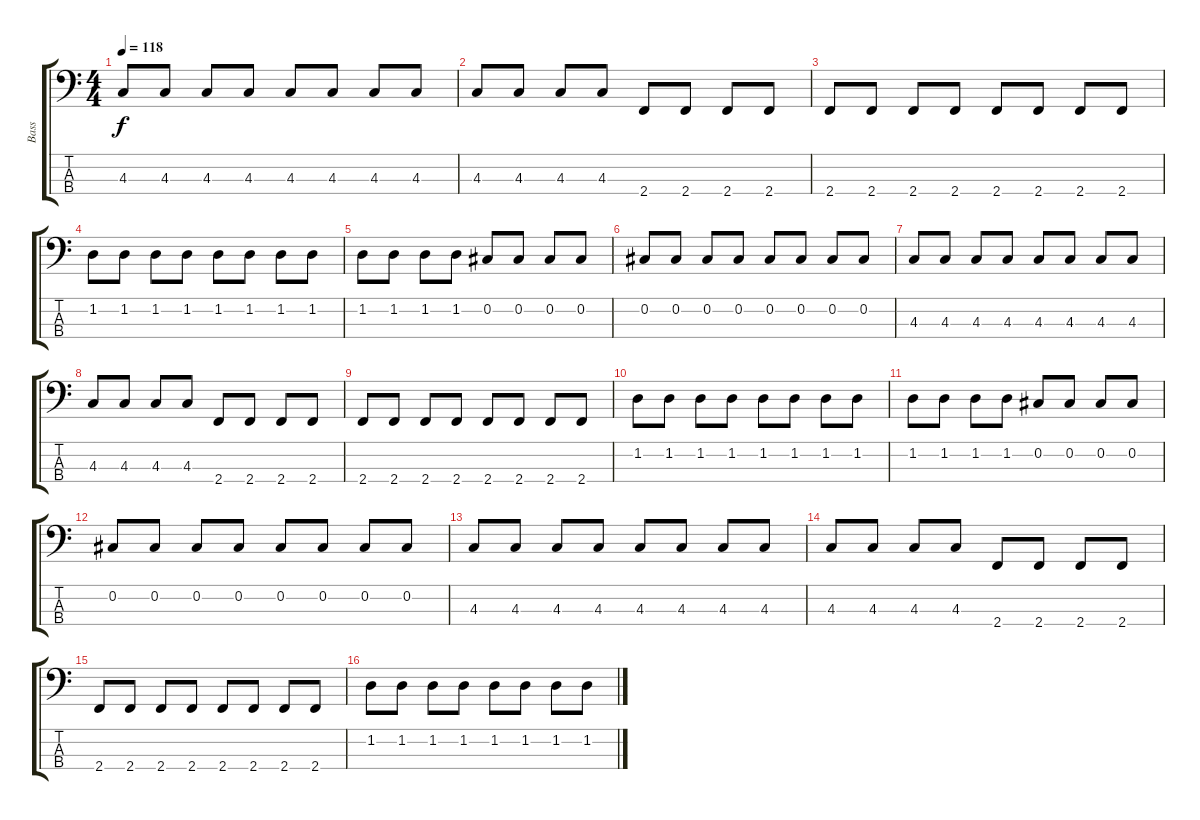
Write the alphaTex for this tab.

\track ("Bass" "Bass") {instrument electricbassfinger}
\staff {score tabs}
\tuning (Gb2 Db2 Ab1 Eb1) {hide}
\ts (4 4)
\tempo 118
\clef f4
\ks c
4.3.8{dy f} 4.3.8 4.3.8 4.3.8 4.3.8 4.3.8 4.3.8 4.3.8 |
4.3.8 4.3.8 4.3.8 4.3.8 2.4.8 2.4.8 2.4.8 2.4.8 |
2.4.8 2.4.8 2.4.8 2.4.8 2.4.8 2.4.8 2.4.8 2.4.8 |
1.2.8 1.2.8 1.2.8 1.2.8 1.2.8 1.2.8 1.2.8 1.2.8 |
1.2.8 1.2.8 1.2.8 1.2.8 0.2.8 0.2.8 0.2.8 0.2.8 |
0.2.8 0.2.8 0.2.8 0.2.8 0.2.8 0.2.8 0.2.8 0.2.8 |
4.3.8 4.3.8 4.3.8 4.3.8 4.3.8 4.3.8 4.3.8 4.3.8 |
4.3.8 4.3.8 4.3.8 4.3.8 2.4.8 2.4.8 2.4.8 2.4.8 |
2.4.8 2.4.8 2.4.8 2.4.8 2.4.8 2.4.8 2.4.8 2.4.8 |
1.2.8 1.2.8 1.2.8 1.2.8 1.2.8 1.2.8 1.2.8 1.2.8 |
1.2.8 1.2.8 1.2.8 1.2.8 0.2.8 0.2.8 0.2.8 0.2.8 |
0.2.8 0.2.8 0.2.8 0.2.8 0.2.8 0.2.8 0.2.8 0.2.8 |
4.3.8 4.3.8 4.3.8 4.3.8 4.3.8 4.3.8 4.3.8 4.3.8 |
4.3.8 4.3.8 4.3.8 4.3.8 2.4.8 2.4.8 2.4.8 2.4.8 |
2.4.8 2.4.8 2.4.8 2.4.8 2.4.8 2.4.8 2.4.8 2.4.8 |
1.2.8 1.2.8 1.2.8 1.2.8 1.2.8 1.2.8 1.2.8 1.2.8
